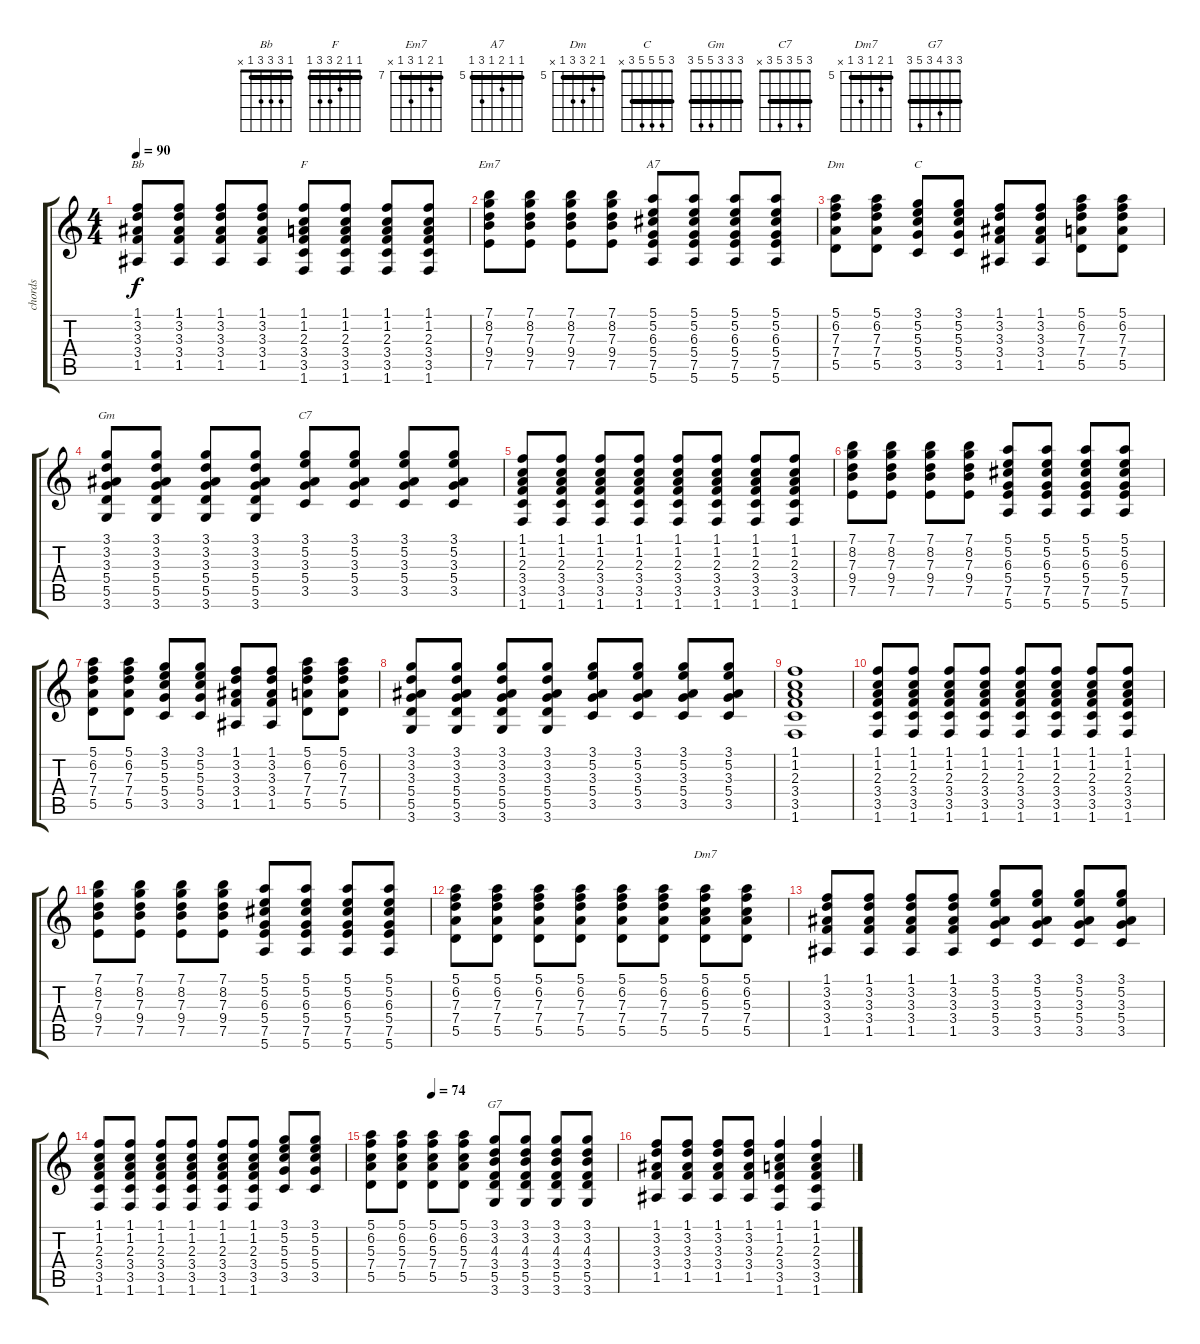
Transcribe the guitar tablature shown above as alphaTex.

\track ("chords" "chords") {instrument electricguitarjazz}
\staff {score tabs}
\tuning (E4 B3 G3 D3 A2 E2) {hide}
\chord ("Bb" 1 3 3 3 1 x) {barre 1}
\chord ("F" 1 1 2 3 3 1) {barre 1}
\chord ("Em7" 7 8 7 9 7 x) {firstfret 7 barre 7}
\chord ("A7" 5 5 6 5 7 5) {firstfret 5 barre 5}
\chord ("Dm" 5 6 7 7 5 x) {firstfret 5 barre 5}
\chord ("C" 3 5 5 5 3 x) {barre 3}
\chord ("Gm" 3 3 3 5 5 3) {barre 3}
\chord ("C7" 3 5 3 5 3 x) {barre 3}
\chord ("Dm7" 5 6 5 7 5 x) {firstfret 5 barre 5}
\chord ("G7" 3 3 4 3 5 3) {barre 3}
\ts (4 4)
\tempo 90
\clef g2
\ks c
(1.1 3.2 3.3 3.4 1.5).8{ch "Bb" dy f} (1.1 3.2 3.3 3.4 1.5).8 (1.1 3.2 3.3 3.4 1.5).8 (1.1 3.2 3.3 3.4 1.5).8 (1.1 1.2 2.3 3.4 3.5 1.6).8{ch "F"} (1.1 1.2 2.3 3.4 3.5 1.6).8 (1.1 1.2 2.3 3.4 3.5 1.6).8 (1.1 1.2 2.3 3.4 3.5 1.6).8 |
(7.1 8.2 7.3 9.4 7.5).8{ch "Em7"} (7.1 8.2 7.3 9.4 7.5).8 (7.1 8.2 7.3 9.4 7.5).8 (7.1 8.2 7.3 9.4 7.5).8 (5.1 5.2 6.3 5.4 7.5 5.6).8{ch "A7"} (5.1 5.2 6.3 5.4 7.5 5.6).8 (5.1 5.2 6.3 5.4 7.5 5.6).8 (5.1 5.2 6.3 5.4 7.5 5.6).8 |
(5.1 6.2 7.3 7.4 5.5).8{ch "Dm"} (5.1 6.2 7.3 7.4 5.5).8 (3.1 5.2 5.3 5.4 3.5).8{ch "C"} (3.1 5.2 5.3 5.4 3.5).8 (1.1 3.2 3.3 3.4 1.5).8 (1.1 3.2 3.3 3.4 1.5).8 (5.1 6.2 7.3 7.4 5.5).8 (5.1 6.2 7.3 7.4 5.5).8 |
(3.1 3.2 3.3 5.4 5.5 3.6).8{ch "Gm"} (3.1 3.2 3.3 5.4 5.5 3.6).8 (3.1 3.2 3.3 5.4 5.5 3.6).8 (3.1 3.2 3.3 5.4 5.5 3.6).8 (3.1 5.2 3.3 5.4 3.5).8{ch "C7"} (3.1 5.2 3.3 5.4 3.5).8 (3.1 5.2 3.3 5.4 3.5).8 (3.1 5.2 3.3 5.4 3.5).8 |
(1.1 1.2 2.3 3.4 3.5 1.6).8 (1.1 1.2 2.3 3.4 3.5 1.6).8 (1.1 1.2 2.3 3.4 3.5 1.6).8 (1.1 1.2 2.3 3.4 3.5 1.6).8 (1.1 1.2 2.3 3.4 3.5 1.6).8 (1.1 1.2 2.3 3.4 3.5 1.6).8 (1.1 1.2 2.3 3.4 3.5 1.6).8 (1.1 1.2 2.3 3.4 3.5 1.6).8 |
(7.1 8.2 7.3 9.4 7.5).8 (7.1 8.2 7.3 9.4 7.5).8 (7.1 8.2 7.3 9.4 7.5).8 (7.1 8.2 7.3 9.4 7.5).8 (5.1 5.2 6.3 5.4 7.5 5.6).8 (5.1 5.2 6.3 5.4 7.5 5.6).8 (5.1 5.2 6.3 5.4 7.5 5.6).8 (5.1 5.2 6.3 5.4 7.5 5.6).8 |
(5.1 6.2 7.3 7.4 5.5).8 (5.1 6.2 7.3 7.4 5.5).8 (3.1 5.2 5.3 5.4 3.5).8 (3.1 5.2 5.3 5.4 3.5).8 (1.1 3.2 3.3 3.4 1.5).8 (1.1 3.2 3.3 3.4 1.5).8 (5.1 6.2 7.3 7.4 5.5).8 (5.1 6.2 7.3 7.4 5.5).8 |
(3.1 3.2 3.3 5.4 5.5 3.6).8 (3.1 3.2 3.3 5.4 5.5 3.6).8 (3.1 3.2 3.3 5.4 5.5 3.6).8 (3.1 3.2 3.3 5.4 5.5 3.6).8 (3.1 5.2 3.3 5.4 3.5).8 (3.1 5.2 3.3 5.4 3.5).8 (3.1 5.2 3.3 5.4 3.5).8 (3.1 5.2 3.3 5.4 3.5).8 |
(1.1 1.2 2.3 3.4 3.5 1.6).1 |
(1.1 1.2 2.3 3.4 3.5 1.6).8 (1.1 1.2 2.3 3.4 3.5 1.6).8 (1.1 1.2 2.3 3.4 3.5 1.6).8 (1.1 1.2 2.3 3.4 3.5 1.6).8 (1.1 1.2 2.3 3.4 3.5 1.6).8 (1.1 1.2 2.3 3.4 3.5 1.6).8 (1.1 1.2 2.3 3.4 3.5 1.6).8 (1.1 1.2 2.3 3.4 3.5 1.6).8 |
(7.1 8.2 7.3 9.4 7.5).8 (7.1 8.2 7.3 9.4 7.5).8 (7.1 8.2 7.3 9.4 7.5).8 (7.1 8.2 7.3 9.4 7.5).8 (5.1 5.2 6.3 5.4 7.5 5.6).8 (5.1 5.2 6.3 5.4 7.5 5.6).8 (5.1 5.2 6.3 5.4 7.5 5.6).8 (5.1 5.2 6.3 5.4 7.5 5.6).8 |
(5.1 6.2 7.3 7.4 5.5).8 (5.1 6.2 7.3 7.4 5.5).8 (5.1 6.2 7.3 7.4 5.5).8 (5.1 6.2 7.3 7.4 5.5).8 (5.1 6.2 7.3 7.4 5.5).8 (5.1 6.2 7.3 7.4 5.5).8 (5.1 6.2 5.3 7.4 5.5).8{ch "Dm7"} (5.1 6.2 5.3 7.4 5.5).8 |
(1.1 3.2 3.3 3.4 1.5).8 (1.1 3.2 3.3 3.4 1.5).8 (1.1 3.2 3.3 3.4 1.5).8 (1.1 3.2 3.3 3.4 1.5).8 (3.1 5.2 3.3 5.4 3.5).8 (3.1 5.2 3.3 5.4 3.5).8 (3.1 5.2 3.3 5.4 3.5).8 (3.1 5.2 3.3 5.4 3.5).8 |
(1.1 1.2 2.3 3.4 3.5 1.6).8 (1.1 1.2 2.3 3.4 3.5 1.6).8 (1.1 1.2 2.3 3.4 3.5 1.6).8 (1.1 1.2 2.3 3.4 3.5 1.6).8 (1.1 1.2 2.3 3.4 3.5 1.6).8 (1.1 1.2 2.3 3.4 3.5 1.6).8 (3.1 5.2 5.3 5.4 3.5).8 (3.1 5.2 5.3 5.4 3.5).8 |
\tempo (74 0.25)
(5.1 6.2 5.3 7.4 5.5).8 (5.1 6.2 5.3 7.4 5.5).8 (5.1 6.2 5.3 7.4 5.5).8 (5.1 6.2 5.3 7.4 5.5).8 (3.1 3.2 4.3 3.4 5.5 3.6).8{ch "G7"} (3.1 3.2 4.3 3.4 5.5 3.6).8 (3.1 3.2 4.3 3.4 5.5 3.6).8 (3.1 3.2 4.3 3.4 5.5 3.6).8 |
(1.1 3.2 3.3 3.4 1.5).8 (1.1 3.2 3.3 3.4 1.5).8 (1.1 3.2 3.3 3.4 1.5).8 (1.1 3.2 3.3 3.4 1.5).8 (1.1 1.2 2.3 3.4 3.5 1.6).4 (1.1 1.2 2.3 3.4 3.5 1.6).4
